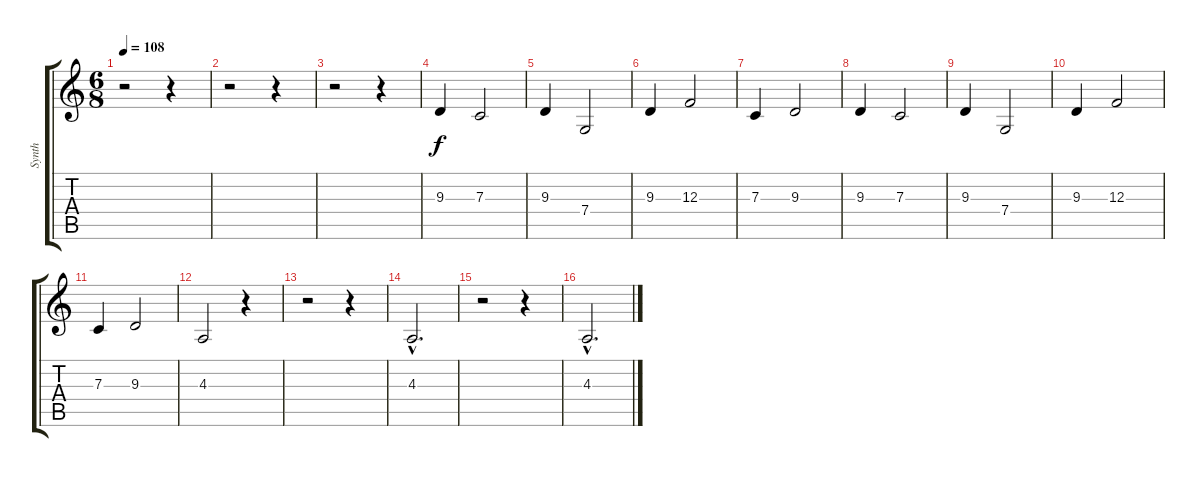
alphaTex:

\track ("Synth" "Synth") {instrument choiraahs}
\staff {score tabs}
\tuning (D4 A3 F3 C3 G2 D2) {hide}
\ts (6 8)
\tempo 108
\clef g2
\ks c
r.2{dy f} r.4 |
r.2 r.4 |
r.2 r.4 |
9.3.4 7.3.2 |
9.3.4 7.4.2 |
9.3.4 12.3.2 |
7.3.4 9.3.2 |
9.3.4 7.3.2 |
9.3.4 7.4.2 |
9.3.4 12.3.2 |
7.3.4 9.3.2 |
\section ("" "")
4.3.2{volume 0} r.4 |
r.2{volume 12} r.4 |
4.3{hac}.2{d volume 0} |
r.2 r.4{volume 12} |
4.3{hac}.2{d volume 0}
